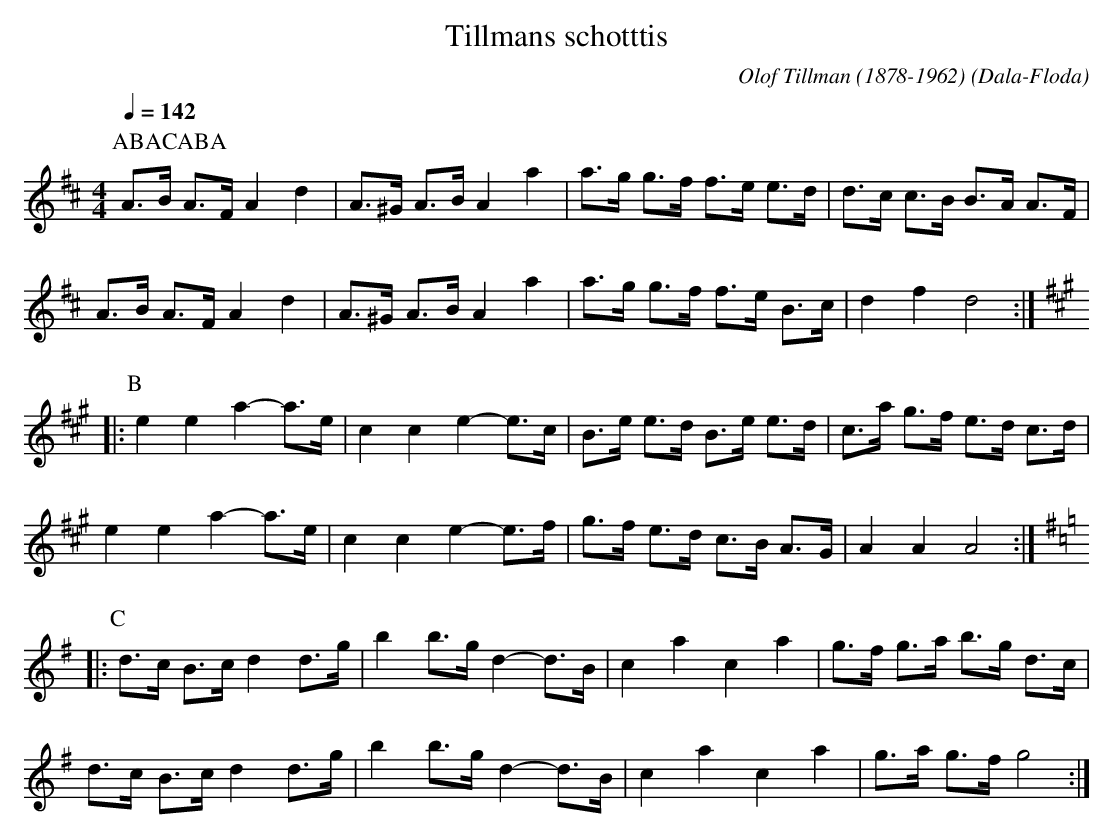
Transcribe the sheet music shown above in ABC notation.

X:1
T:Tillmans schotttis
C:Olof Tillman (1878-1962)
O:Dala-Floda
M:4/4
L:1/8
Q:1/4=142
K:D
P:ABACABA
[P:A]A>B A>F A2d2 | A>^G A>B A2a2 | a>g g>f f>e e>d | d>c c>B B>A A>F  |
A>B A>F A2d2 | A>^G A>B A2a2 | a>g g>f f>e B>c | d2f2d4 ::
[P:B][K:A]e2e2a2- a>e | c2c2e2- e>c | B>e e>d B>e e>d | c>a g>f e>d c>d |
e2e2a2- a>e | c2c2e2- e>f | g>f e>d c>B A>G | A2A2A4 ::
[P:C][K:G] d>c B>c d2 d>g | b2 b>g d2- d>B  |  c2a2c2a2 | g>f g>a b>g d>c |
d>c B>c d2 d>g | b2 b>g d2- d>B  |  c2a2c2a2 | g>a g>f g4 :|
